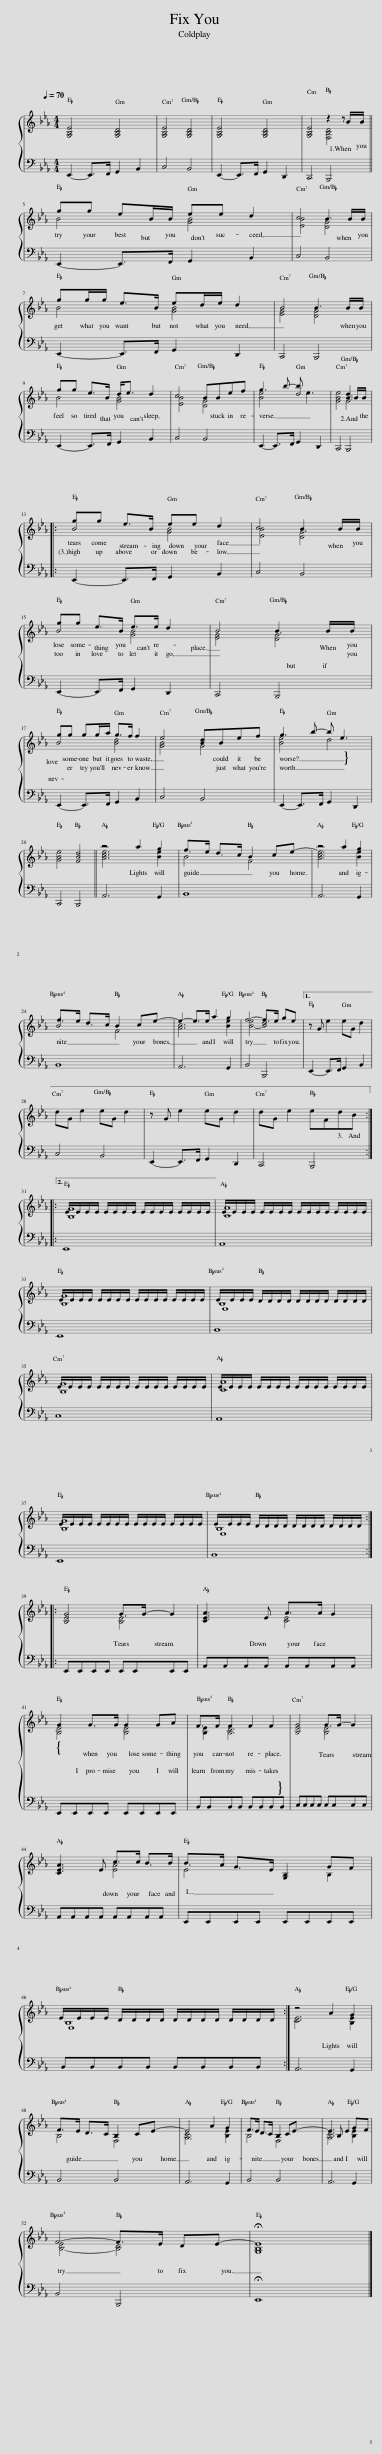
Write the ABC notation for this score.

X:1
%%score { ( 1 3 ) | 2 }
L:1/8
Q:1/4=70
M:4/4
I:linebreak $
K:Eb
V:1 treble
V:3 treble
V:2 bass
V:1
 [G,B,E]4 [G,B,D]4 | [G,B,E]4 [G,B,D]4 | [G,B,E]4 [G,B,D]4 | [G,B,E]4 [F,B,D]4 ||$ B4 [GB]4 | %5
 [EB]4 [DG]4 |$ B4 [GB]4 | [EG]4 [DG]4 |$ B4 [GB]4 | [EB]4 [DG]4 | %10
 [Be]4 d4 | [GBe]4 G4 |:$ B4 [GB]4 | [EB]4 [DG]4 |$ B4 [GB]4 | %15
 [EG]4 [DG]4 |$ B4 [Bd]4 | [GB]4 G4 | [Be]4 d4 |$ [GBe]4 [FBd]4 || %20
 [Ace]6 [Be]2 | B4 F4 | [Ace]6 [Be]2 |$ B4 F4 | [Ac]6 [Be]2 | %25
 [B-e]4 [Bd]4 |1 z G e2 eG d2 |$ dG e2 eG d2 | z G e2 eG d2 | dG e2 eFdB ::2$ %30
 [B,G]8 || [CA]8 |$ [B,G]8 | [B,F]8 |$ [B,G]8 | %35
 [CA]8 |$ [B,G]8 | [B,F]8 ::$ [B,EG]4 [B,E]4 | [CEA]3 E [CE]4 |$ %40
 [B,E]4 [B,E]4 | [B,E]2 [B,D]6 | [B,EG]4 [B,E]4 |$ [CEA]3 E [EA]4 | E4 [G,B,]2 B,2 |$ %45
 [B,F]8 :| [CE]6 [B,E]2 |$ B,4 F,4 | [A,C]6 [B,E]2 | B,4 F,4 | %50
 [A,C]6 [B,E]2 |$ [B,-E]4 [B,D]4 | !fermata![G,B,]8 |] %53
V:2
 E,,2- E,,>F,, G,,2 B,,2 | C,4 B,,4 | E,,2- E,,>F,, G,,2 D,,2 | C,,4 B,,,4 ||$ E,,2- E,,>F,, G,,2 B,,2 | %5
 C,4 B,,4 |$ E,,2- E,,>F,, G,,2 D,,2 | C,,4 B,,,4 |$ E,,2- E,,>F,, G,,2 B,,2 | C,4 B,,4 | %10
 E,,2- E,,>F,, G,,2 D,,2 | C,,4 B,,,4 |:$ E,,2- E,,>F,, G,,2 B,,2 | C,4 B,,4 |$ E,,2- E,,>F,, G,,2 D,,2 | %15
 C,,4 B,,,4 |$ E,,2- E,,>F,, G,,2 B,,2 | C,4 B,,4 | E,,2- E,,>F,, G,,2 D,,2 |$ C,,4 B,,,4 || %20
 A,,6 G,,2 | B,,8 | A,,6 G,,2 |$ B,,8 | A,,6 G,,2 | %25
 B,,4 B,,,4 |1 E,,2- E,,>F,, G,,2 B,,2 |$ C,4 B,,4 | E,,2- E,,>F,, G,,2 D,,2 | C,,4 B,,,4 ::2$ %30
 E,,8 || A,,8 |$ E,,8 | B,,8 |$ C,8 | %35
 A,,8 |$ E,,8 | B,,8 ::$ E,,E,,E,,E,, E,,E,,E,,E,, | A,,A,,A,,A,, A,,A,,A,,A,, |$ %40
 E,,E,,E,,E,, E,,E,,E,,E,, | B,,B,,B,,B,, B,,B,,B,,B,, | C,C,C,C, C,C,C,C, |$ A,,A,,A,,A,, A,,A,,A,,A,, | E,,E,,E,,E,, E,,E,,E,,E,, |$ %45
 B,,B,,B,,B,, B,,B,,B,,B,, :| A,,6 G,,2 |$ B,,4 B,,4 | A,,6 G,,2 | B,,4 B,,4 | %50
 A,,6 G,,2 |$ B,,4 B,,,4 | !fermata!E,,8 |] %53
V:3
 x8 | x8 | x8 | x4 z2 z B/B/ ||$ gg eB/B/ ee d2 | %5
 c4 B3 B/B/ |$ gg/g/ e>B ed/e/ d2 | B4 B3 B/B/ |$ gg e>B d<e d2 | c4 BBef | %10
 g3 b- b e3 | x4 [Bd]3 B/B/ |:$ gg e>B ee d2 | c4 B3 B/B/ |$ gg e>B e>e d2 | %15
 B4 B3 B/B/ |$ gg gg/a/ g>f f2 | e4 [Bd]Bef | g3 b- b e3 |$ x8 || %20
 z4 a2 g2 | f>e d>c B2 ce- | z4 a2 g2 |$ f>e d>c B2 ce- | e2- e>e a2 g2 | %25
 f4- f>e ge |1 x8 |$ x8 | x8 | x8 ::2$ %30
 E/E/E/E/ E/E/E/E/ E/E/E/E/ E/E/E/E/ || E/E/E/E/ E/E/E/E/ E/E/E/E/ E/E/E/E/ |$ E/E/E/E/ E/E/E/E/ E/E/E/E/ E/E/E/E/ | E/E/E/E/ D/D/D/D/ D/D/D/D/ D/D/D/D/ |$ E/E/E/E/ E/E/E/E/ E/E/E/E/ E/E/E/E/ | %35
 E/E/E/E/ E/E/E/E/ E/E/E/E/ E/E/E/E/ |$ E/E/E/E/ E/E/E/E/ E/E/E/E/ E/E/E/E/ | E/E/E/E/ D/D/D/D/ D/D/D/D/ D/D/D/D/ ::$ x4 G>G- G2 | x4 A>A G2 |$ %40
 G2 G>G G2 GA | F>F F2 F2 F2 | x4 G>G- G2 |$ x4 c>c B>B | B>A G>E x2 GF |$ %45
 E/E/E/E/ D/D/D/D/ D/D/D/D/ D/D/D/D/ :| z4 A2 G2 |$ F>E D>C B,2 CE- | E4 A2 G2 | F>E D>C B,2 CE- | %50
 E3 B, E2 GF |$ F4- F>E DE- | E8 |] %53
